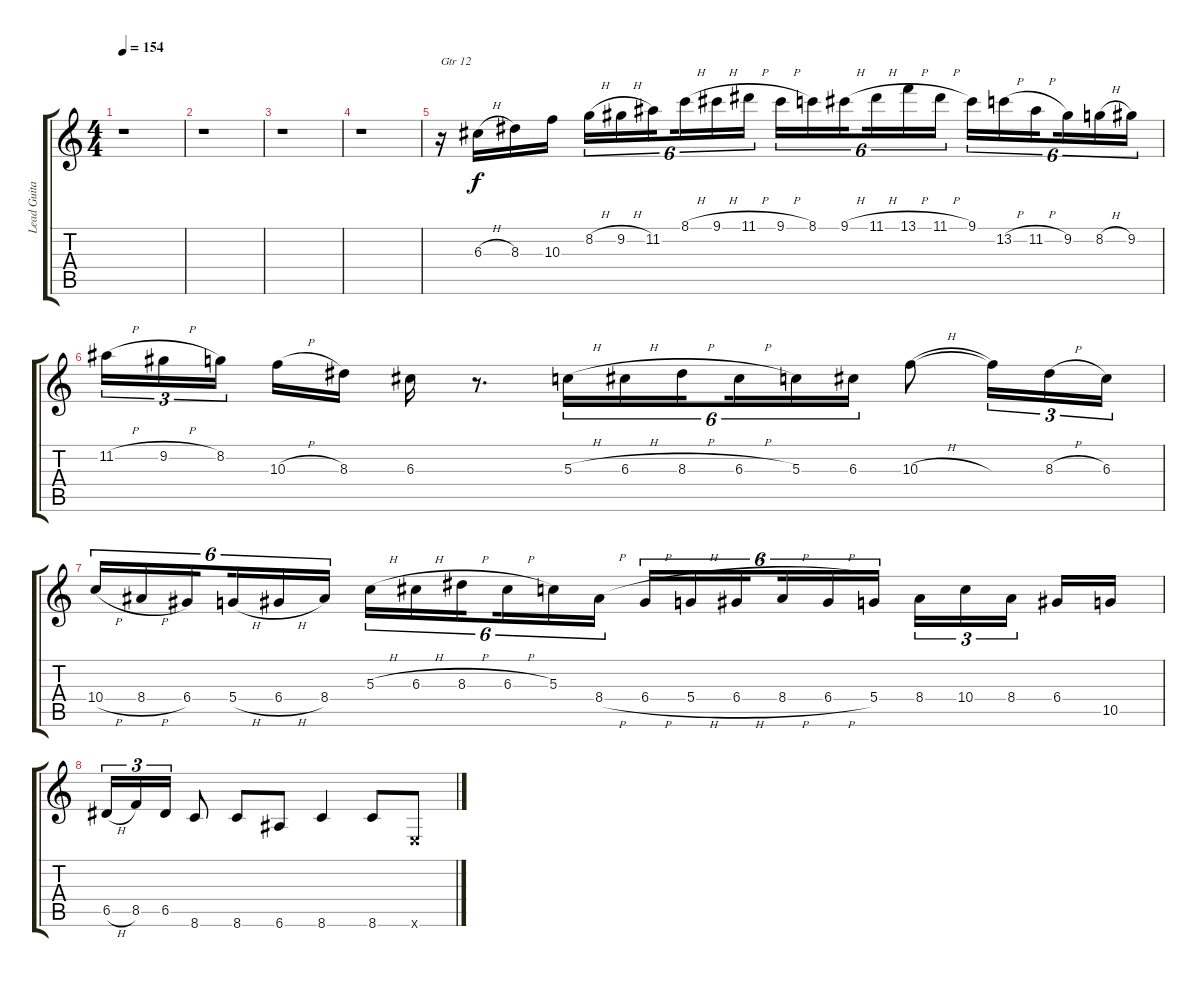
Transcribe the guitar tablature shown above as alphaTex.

\track ("Lead Guitar" "Lead Guita") {instrument distortionguitar}
\staff {score tabs}
\tuning (E4 B3 G3 D3 A2 E2) {hide}
\ts (4 4)
\tempo 154
\clef g2
\ks c
r.1{dy f} |
r.1 |
r.1 |
r.1 |
r.16{txt "Gtr 12" balance 3 instrument distortionguitar} 6.3{h}.16 8.3.16 10.3.16 8.2{h}.16{tu (6 4)} 9.2{h}.16{tu (6 4)} 11.2.16{tu (6 4) beam splitsecondary} 8.1{h}.16{tu (6 4)} 9.1{h}.16{tu (6 4)} 11.1{h}.16{tu (6 4)} 9.1{h}.16{tu (6 4)} 8.1.16{tu (6 4)} 9.1{h}.16{tu (6 4) beam splitsecondary} 11.1{h}.16{tu (6 4)} 13.1{h}.16{tu (6 4)} 11.1{h}.16{tu (6 4)} 9.1.16{tu (6 4)} 13.2{h}.16{tu (6 4)} 11.2{h}.16{tu (6 4) beam splitsecondary} 9.2.16{tu (6 4)} 8.2{h}.16{tu (6 4)} 9.2.16{tu (6 4)} |
11.2{h}.16{tu (3 2)} 9.2{h}.16{tu (3 2)} 8.2.16{tu (3 2) beam splitsecondary} 10.3{h}.16 8.3.16 6.3.16 r.8{d} 5.3{h}.16{tu (6 4)} 6.3{h}.16{tu (6 4)} 8.3{h}.16{tu (6 4) beam splitsecondary} 6.3{h}.16{tu (6 4)} 5.3.16{tu (6 4)} 6.3.16{tu (6 4)} 10.3{h}.8 10.3{t}.16{tu (3 2)} 8.3{h}.16{tu (3 2)} 6.3.16{tu (3 2)} |
10.4{h}.16{tu (6 4)} 8.4{h}.16{tu (6 4)} 6.4.16{tu (6 4) beam splitsecondary} 5.4{h}.16{tu (6 4)} 6.4{h}.16{tu (6 4)} 8.4.16{tu (6 4)} 5.3{h}.16{tu (6 4)} 6.3{h}.16{tu (6 4)} 8.3{h}.16{tu (6 4) beam splitsecondary} 6.3{h}.16{tu (6 4)} 5.3.16{tu (6 4)} 8.4{h}.16{tu (6 4)} 6.4{h}.16{tu (6 4)} 5.4{h}.16{tu (6 4)} 6.4{h}.16{tu (6 4) beam splitsecondary} 8.4{h}.16{tu (6 4)} 6.4{h}.16{tu (6 4)} 5.4.16{tu (6 4)} 8.4.16{tu (3 2)} 10.4.16{tu (3 2)} 8.4.16{tu (3 2) beam splitsecondary} 6.4.16 10.5.16 |
6.5{h}.16{tu (3 2)} 8.5.16{tu (3 2)} 6.5.16{tu (3 2)} 8.6.8 8.6.8 6.6.8 8.6.4 8.6.8 0.6{x}.8
